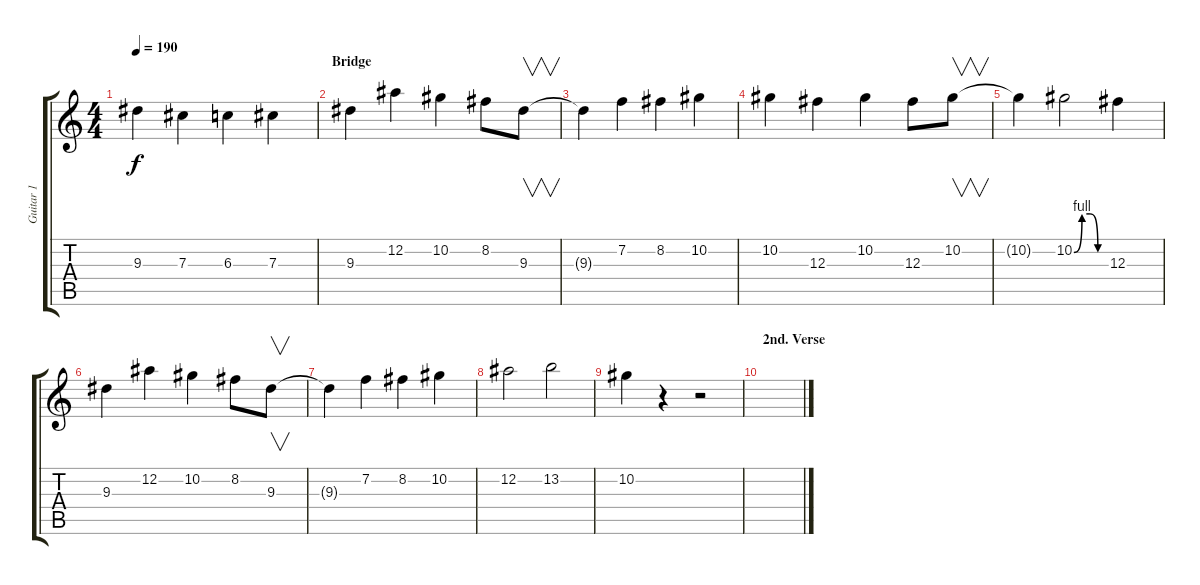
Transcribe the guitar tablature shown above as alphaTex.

\track ("Guitar 1" "Guitar 1") {instrument distortionguitar}
\staff {score tabs}
\tuning (Eb4 Bb3 Gb3 Db3 Ab2 Eb2) {hide}
\ts (4 4)
\tempo 190
\clef g2
\ks c
9.3.4{dy f} 7.3.4 6.3.4 7.3.4 |
\section ("" "Bridge")
9.3.4 12.2.4 10.2.4 8.2.8 9.3.8{v} |
9.3{t}.4 7.2.4 8.2.4 10.2.4 |
10.2.4 12.3.4 10.2.4 12.3.8 10.2.8{v} |
10.2{t}.4 10.2{be (custom 0 0 15 4 30 4 45 0 60 0)}.2 12.3.4 |
9.3.4 12.2.4 10.2.4 8.2.8 9.3.8{v} |
9.3{t}.4 7.2.4 8.2.4 10.2.4 |
12.2.2 13.2.2 |
10.2.4 r.4 r.2 |
\section ("" "2nd. Verse")
